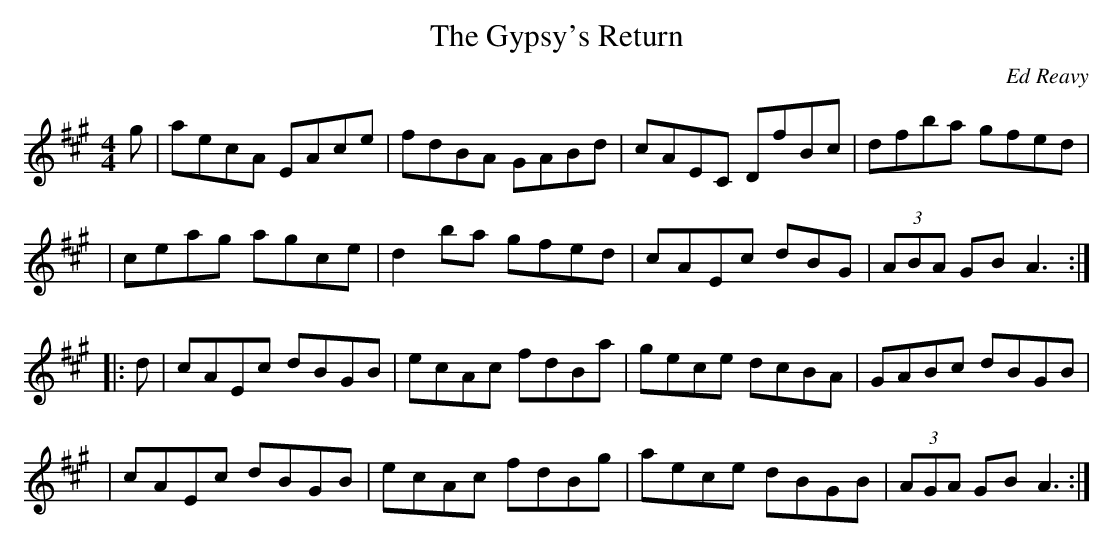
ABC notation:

X:1
T:The Gypsy's Return
C:Ed Reavy
M:4/4
L:1/8
K:A
g \
| aecA EAce | fdBA GABd | cAEC DfBc | dfba gfed |
| ceag agce | d2 ba gfed | cAEc dBG | (3ABA GB A3 :|
|: d \
| cAEc dBGB | ecAc fdBa | gece dcBA | GABc dBGB |
| cAEc dBGB | ecAc fdBg | aece dBGB | (3AGA GB A3 :|
